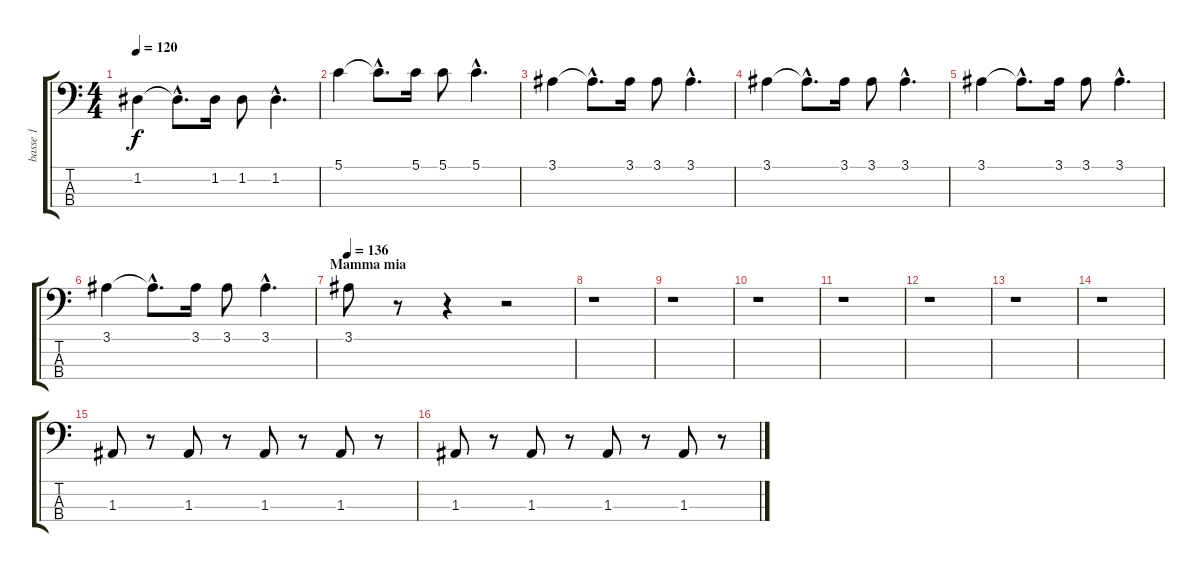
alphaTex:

\track ("basse 1" "basse 1") {instrument electricbassfinger}
\staff {score tabs}
\tuning (G2 D2 A1 E1) {hide}
\ts (4 4)
\tempo 120
\clef f4
\ks c
1.2.4{dy f} 1.2{hac t}.8{d} 1.2.16 1.2.8 1.2{hac}.4{d} |
5.1.4 5.1{hac t}.8{d} 5.1.16 5.1.8 5.1{hac}.4{d} |
3.1.4 3.1{hac t}.8{d} 3.1.16 3.1.8 3.1{hac}.4{d} |
3.1.4 3.1{hac t}.8{d} 3.1.16 3.1.8 3.1{hac}.4{d} |
3.1.4 3.1{hac t}.8{d} 3.1.16 3.1.8 3.1{hac}.4{d} |
3.1.4 3.1{hac t}.8{d} 3.1.16 3.1.8 3.1{hac}.4{d} |
\section ("" "Mamma mia")
\tempo 136
3.1.8 r.8 r.4 r.2 |
r.1 |
r.1 |
r.1 |
r.1 |
r.1 |
r.1 |
r.1 |
1.3.8 r.8 1.3.8 r.8 1.3.8 r.8 1.3.8 r.8 |
1.3.8 r.8 1.3.8 r.8 1.3.8 r.8 1.3.8 r.8
